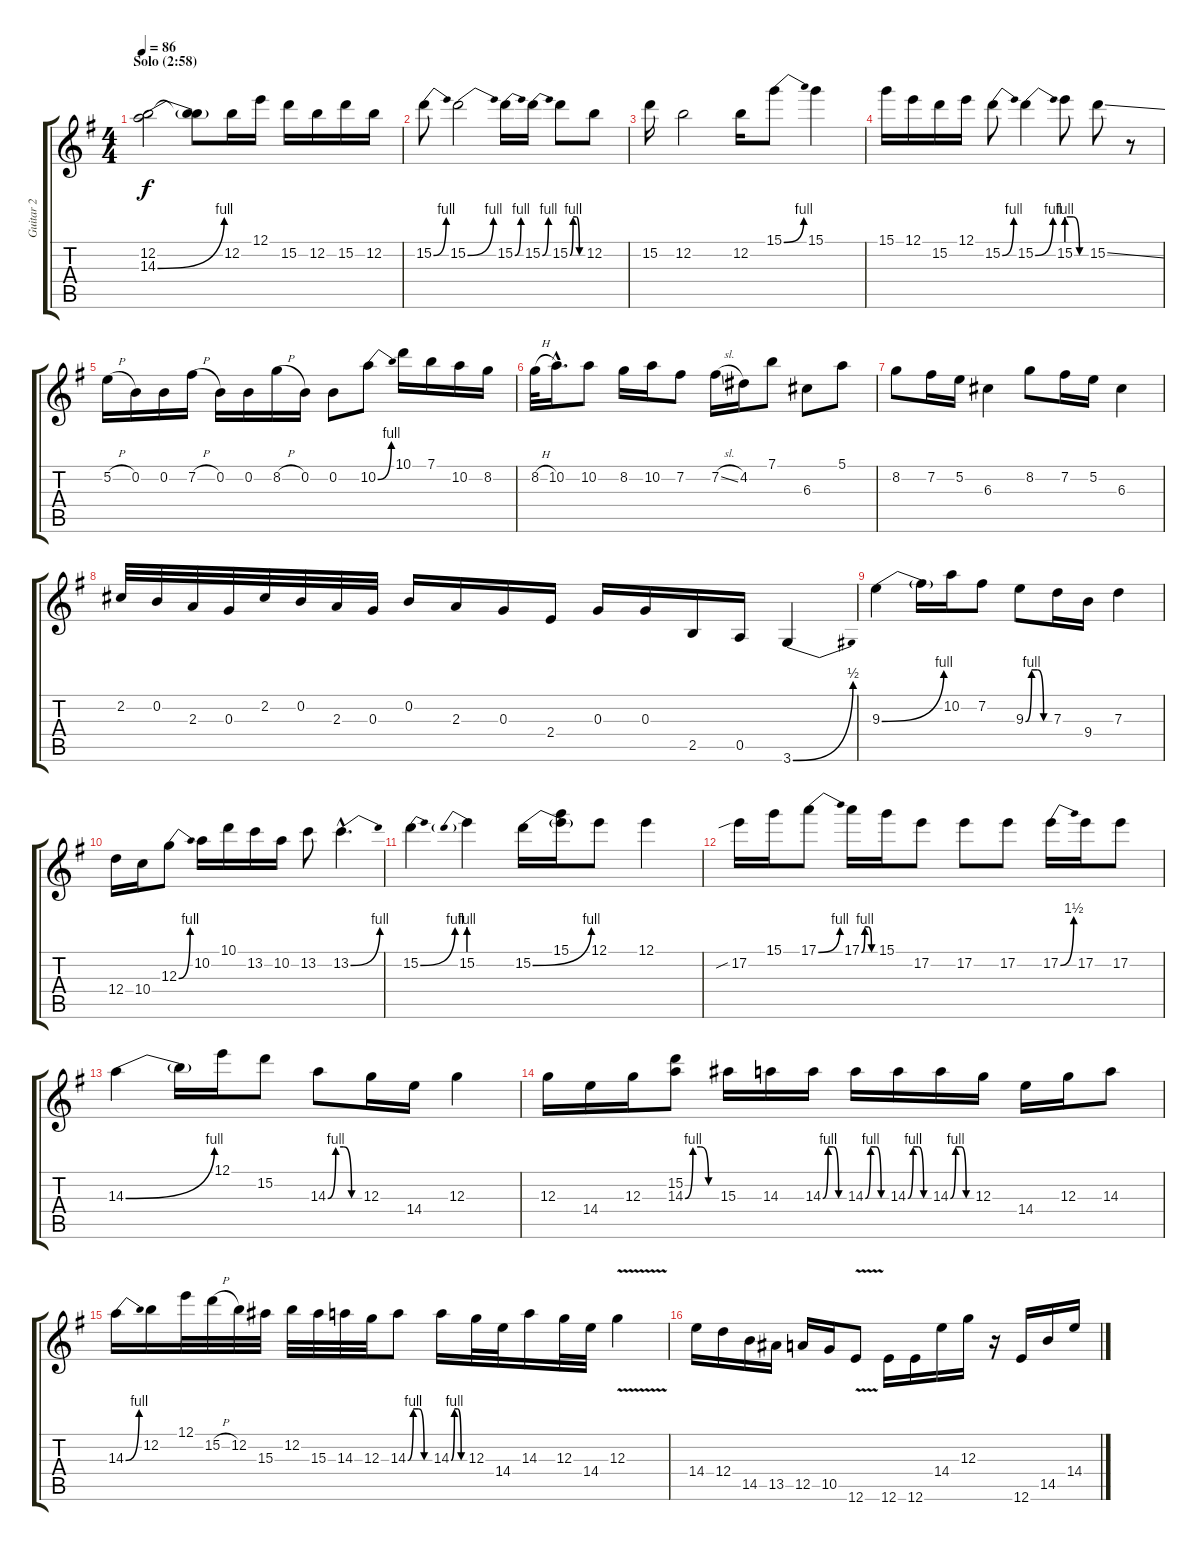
\track ("Guitar 2" "Guitar 2") {instrument overdrivenguitar}
\staff {score tabs}
\tuning (E4 B3 G3 D3 A2 E2) {hide}
\ts (4 4)
\section ("" "Solo (2:58)")
\tempo 86
\clef g2
\ks eminor
(12.2 14.3{be (bend 0 0 60 4)}).2{dy f} (12.2{t} 14.3{t}).8 12.2.16 12.1.16 15.2.16 12.2.16 15.2.16 12.2.16 |
15.2{be (bend 0 0 60 4)}.8 15.2{be (bend 0 0 60 4)}.2 15.2{be (bend 0 0 60 4)}.16 15.2{be (bend 0 0 60 4)}.16 15.2{be (custom 0 0 15 4 30 4 45 0 60 0)}.8 12.2.8 |
15.2.16 12.2.2 12.2.16 15.1{be (bend 0 0 60 4)}.8 15.1.4 |
15.1.16 12.1.16 15.2.16 12.1.16 15.2{be (bend 0 0 60 4)}.8 15.2{be (bend 0 0 60 4)}.4 15.2{be (custom 0 4 20 4 40 0 60 0)}.8 15.2{ss}.8 r.8 |
5.2{h}.16 0.2.16 0.2.16 7.2{h}.16 0.2.16 0.2.16 8.2{h}.16 0.2.16 0.2.8 10.2{be (bend 0 0 60 4)}.8 10.1.16 7.1.16 10.2.16 8.2.16 |
8.2{h}.32 10.2{hac}.16{d} 10.2.8 8.2.16 10.2.16 7.2.8 7.2{sl}.16 4.2.16 7.1.8 6.3.8 5.1.8 |
8.2.8 7.2.16 5.2.16 6.3.4 8.2.8 7.2.16 5.2.16 6.3.4 |
2.2.32 0.2.32 2.3.32 0.3.32 2.2.32 0.2.32 2.3.32 0.3.32 0.2.16 2.3.16 0.3.16 2.4.16 0.3.16 0.3.16 2.5.16 0.5.16 3.6{be (bend 0 0 60 2)}.4 |
9.3{be (bend 0 0 60 4)}.4 9.3{t}.16 10.2.16 7.2.8 9.3{be (custom 0 0 15 4 30 4 45 0 60 0)}.8 7.3.16 9.4.16 7.3.4 |
12.4.16 10.4.16 12.3{be (bend 0 0 60 4)}.8 10.2.16 10.1.16 13.2.16 10.2.16 13.2.8 13.2{be (bend 0 0 60 4) hac}.4{d} |
15.2{be (bend 0 0 60 4)}.4 15.2{be (prebend 0 4 60 4)}.4 15.2{be (bend 0 0 60 4)}.16 (15.1 15.2{t}).16 12.1.8 12.1.4 |
17.2{sib}.16 15.1.16 17.1{be (bend 0 0 60 4)}.8 17.1{be (custom 0 0 15 4 30 4 45 0 60 0)}.16 15.1.16 17.2.8 17.2.8 17.2.8 17.2{be (bend 0 0 60 6)}.16 17.2.16 17.2.8 |
14.3{be (bend 0 0 60 4)}.4 14.3{t}.16 12.1.16 15.2.8 14.3{be (custom 0 0 15 4 30 4 45 0 60 0)}.8 12.3.16 14.4.16 12.3.4 |
12.3.16 14.4.16 12.3.16 (15.2 14.3{be (custom 0 0 15 4 30 4 45 0 60 0)}).8 15.3.16 14.3.16 14.3{be (custom 0 0 15 4 30 4 45 0 60 0)}.16 14.3{be (custom 0 0 15 4 30 4 45 0 60 0)}.16 14.3{be (custom 0 0 15 4 30 4 45 0 60 0)}.16 14.3{be (custom 0 0 15 4 30 4 45 0 60 0)}.16 12.3.16 14.4.16 12.3.16 14.3.8 |
14.3{be (bend 0 0 60 4)}.16 12.2.16 12.1.32 15.2{h}.32 12.2.32 15.3.32 12.2.32 15.3.32 14.3.32 12.3.32 14.3{be (custom 0 0 15 4 30 4 45 0 60 0)}.8 14.3{be (custom 0 0 15 4 30 4 45 0 60 0)}.16 12.3.32 14.4.32 14.3.16 12.3.32 14.4.32 12.3{v}.4 |
14.4.16 12.4.16 14.5.16 13.5.16 12.5.16 10.5.16 12.6{v}.8 12.6.16 12.6.16 14.4.16 12.3.16 r.16 12.6.16 14.5.16 14.4.16
